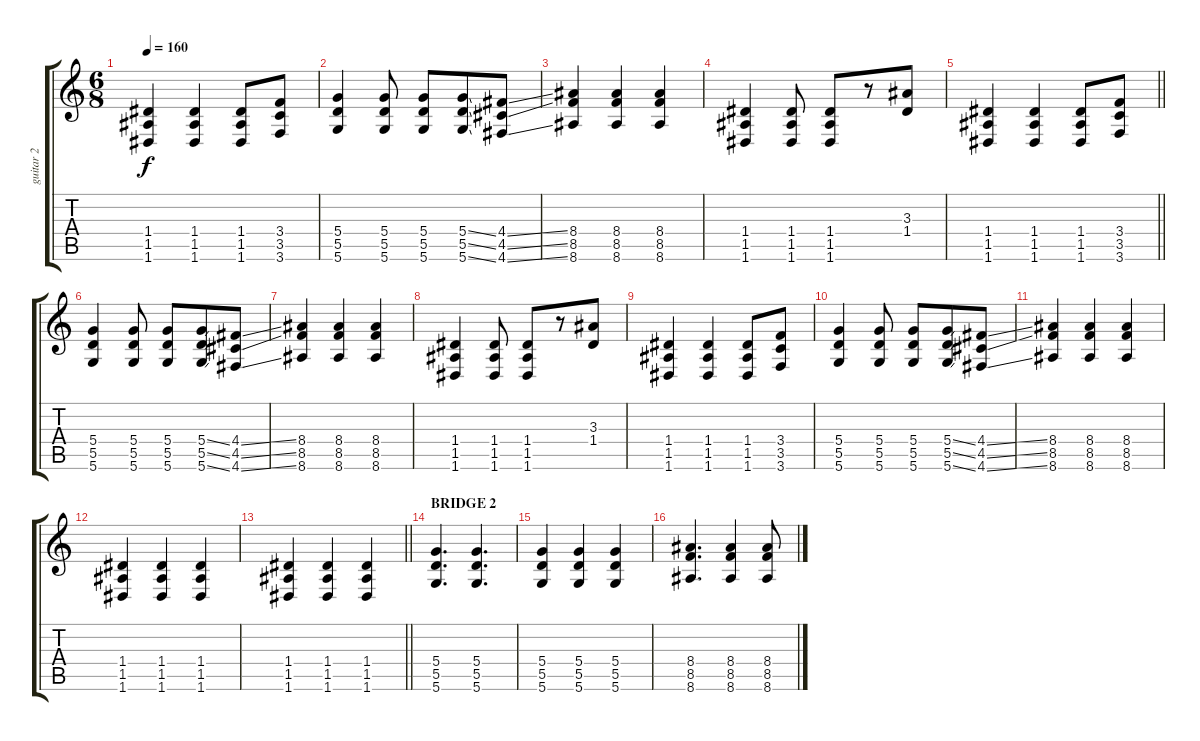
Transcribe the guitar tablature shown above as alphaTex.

\track ("guitar 2" "guitar 2") {instrument acousticguitarsteel}
\staff {score tabs}
\tuning (E4 B3 G3 D3 A2 D2) {hide}
\ts (6 8)
\tempo 160
\clef g2
\ks c
(1.4 1.5 1.6).4{dy f} (1.4 1.5 1.6).4 (1.4 1.5 1.6).8 (3.4 3.5 3.6).8 |
(5.4 5.5 5.6).4 (5.4 5.5 5.6).8 (5.4 5.5 5.6).8 (5.4{ss} 5.5{ss} 5.6{ss}).8 (4.4{ss} 4.5{ss} 4.6{ss}).8 |
(8.4 8.5 8.6).4 (8.4 8.5 8.6).4 (8.4 8.5 8.6).4 |
(1.4 1.5 1.6).4 (1.4 1.5 1.6).8 (1.4 1.5 1.6).8 r.8 (3.3 1.4).8 |
\barLineRight lightlight
(1.4 1.5 1.6).4 (1.4 1.5 1.6).4 (1.4 1.5 1.6).8 (3.4 3.5 3.6).8 |
(5.4 5.5 5.6).4 (5.4 5.5 5.6).8 (5.4 5.5 5.6).8 (5.4{ss} 5.5{ss} 5.6{ss}).8 (4.4{ss} 4.5{ss} 4.6{ss}).8 |
(8.4 8.5 8.6).4 (8.4 8.5 8.6).4 (8.4 8.5 8.6).4 |
(1.4 1.5 1.6).4 (1.4 1.5 1.6).8 (1.4 1.5 1.6).8 r.8 (3.3 1.4).8 |
(1.4 1.5 1.6).4 (1.4 1.5 1.6).4 (1.4 1.5 1.6).8 (3.4 3.5 3.6).8 |
(5.4 5.5 5.6).4 (5.4 5.5 5.6).8 (5.4 5.5 5.6).8 (5.4{ss} 5.5{ss} 5.6{ss}).8 (4.4{ss} 4.5{ss} 4.6{ss}).8 |
(8.4 8.5 8.6).4 (8.4 8.5 8.6).4 (8.4 8.5 8.6).4 |
(1.4 1.5 1.6).4 (1.4 1.5 1.6).4 (1.4 1.5 1.6).4 |
\barLineRight lightlight
(1.4 1.5 1.6).4 (1.4 1.5 1.6).4 (1.4 1.5 1.6).4 |
\section ("" "BRIDGE 2")
(5.4 5.5 5.6).4{d} (5.4 5.5 5.6).4{d} |
(5.4 5.5 5.6).4 (5.4 5.5 5.6).4 (5.4 5.5 5.6).4 |
(8.4 8.5 8.6).4{d} (8.4 8.5 8.6).4 (8.4{ss} 8.5{ss} 8.6{ss}).8
